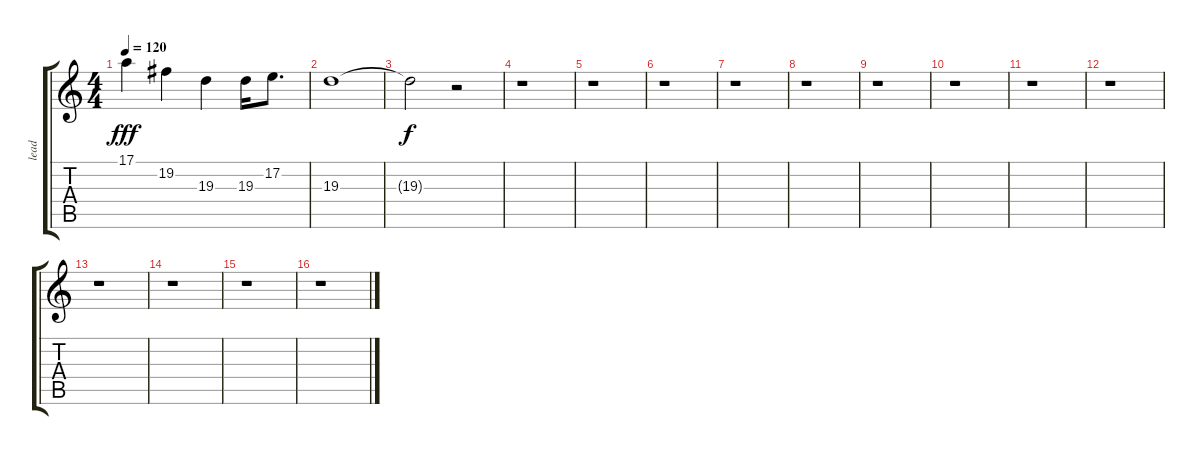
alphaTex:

\track ("lead" "lead") {instrument lead1square}
\staff {score tabs}
\tuning (E4 B3 G3 D3 A2 E2) {hide}
\ts (4 4)
\tempo 120
\clef g2
\ks c
17.1.4{dy fff} 19.2.4 19.3.4 19.3.16 17.2.8{d} |
19.3.1 |
19.3{t}.2{dy f} r.2 |
r.1 |
r.1 |
r.1 |
r.1 |
r.1 |
r.1 |
r.1 |
r.1 |
r.1 |
r.1 |
r.1 |
r.1 |
r.1
